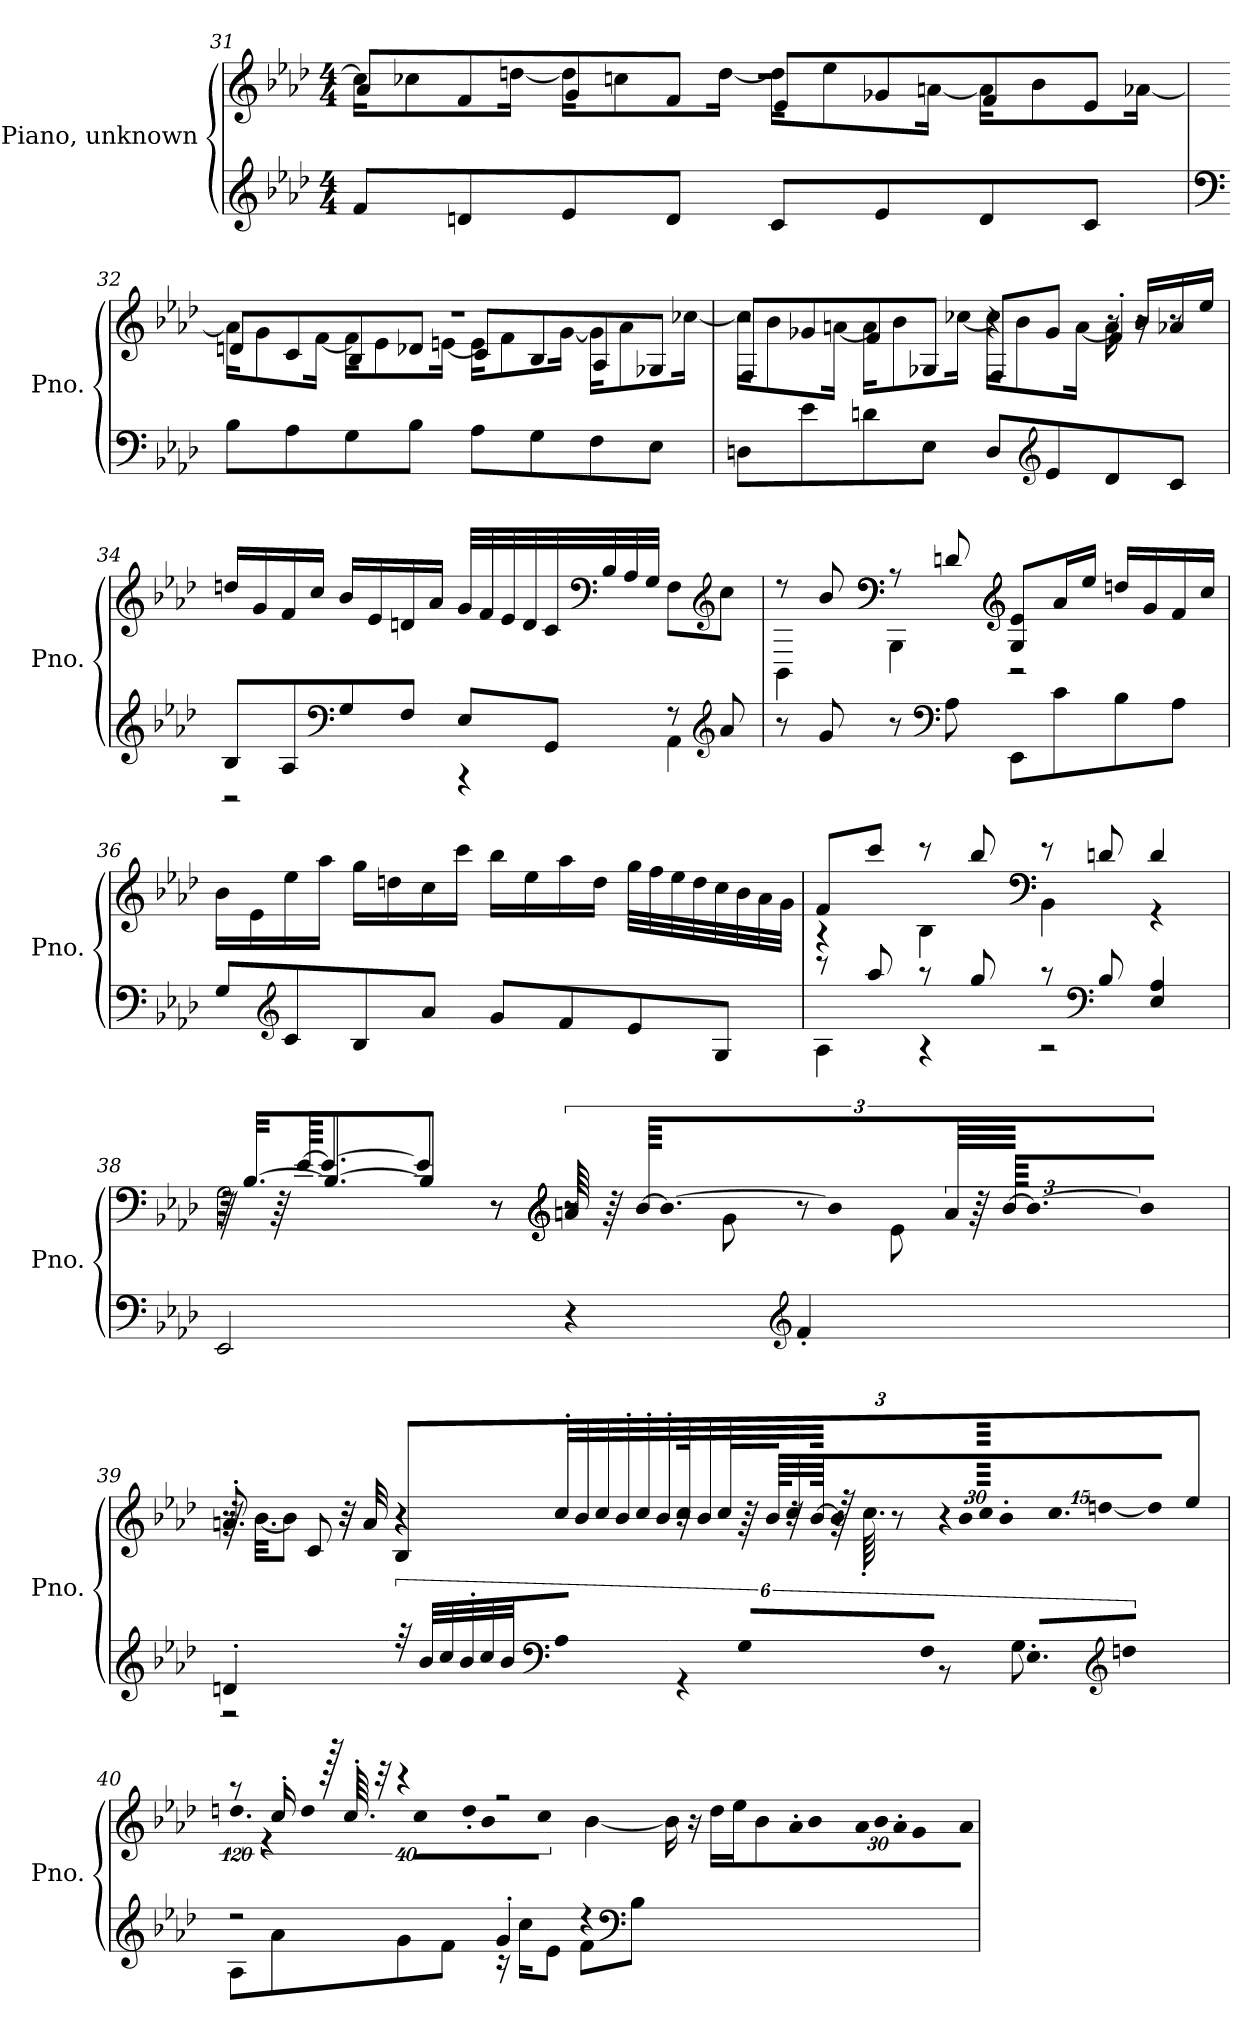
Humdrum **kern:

**kern	**kern
*part1	*part1
*staff2	*staff1
*I"Piano, unknown	*
*I'Pno.	*
!!LO:LB:g=z
*clefG2	*clefG2
*k[b-e-a-d-]	*k[b-e-a-d-]
*M4/4	*M4/4
=31	=31
*	*^
*	*	*^
8f/L	1r	16cc\KL]	8a-/L
.	.	8cc-X\	.
8dn/	.	.	8f/
.	.	[16ddn\Jk	.
8e-/	.	16dd\KL]	8g/
.	.	8ccn\	.
8d/J	.	.	8f/J
.	.	[16dd\Jk	.
8c/L	.	16dd\KL]	8e-/L
.	.	8ee-\	.
8e-/	.	.	8g-X/
.	.	[16an\Jk	.
8d/	.	16a\KL]	8f/
.	.	8b-\	.
8c/J	.	.	8e-/J
.	.	[16a-X\Jk	.
!!LO:LB:g=z	!!	!!
=32	=32	=32	=32
*clefF4	*	*	*
8B-\L	1r	16a-\KL]	8dn/L
.	.	8g\	.
8A-\	.	.	8c/
.	.	[16f\Jk	.
8G\	.	16f\KL]	8B-/
.	.	8e-\	.
8B-\J	.	.	8d-X/J
.	.	[16en\Jk	.
8A-\L	.	16e\KL]	8c/L
.	.	8f\	.
8G\	.	.	8B-/
.	.	[16g\Jk	.
8F\	.	16g\KL]	8A-/
.	.	8a-\	.
8E-\J	.	.	8G-X/J
.	.	[16cc-X\Jk	.
!!LO:PB:g=z	!!	!!
=33	=33	=33	=33
8Dn\L	2r	16cc-\KL]	8F/L
.	.	8b-\	.
8e-\	.	.	8g-X/
.	.	[16an\Jk	.
8dn\	.	16a\KL]	8f/
.	.	8b-\	.
8E-\J	.	.	8G-X/J
.	.	[16cc-X\Jk	.
8D/L	4r	16cc-\KL]	8F/L
.	.	8b-\	.
*clefG2	*	*	*
8e-/	.	.	8g-/J
.	.	[16a\Jk	.
8d/	16r	16a\]	4f'/
.	16b-/LL	16r	.
8c/J	16a-X/	8r	.
.	16ee-/JJ	.	.
*	*v	*v	*v
!!LO:LB:g=z
=34	=34
*^	*
8B-/L	2r	16ddn/LL
.	.	16g/
8A-/	.	16f/
.	.	16cc/JJ
*clefF4	*	*
8G/	.	16b-/LL
.	.	16e-/
8F/J	.	16dn/
.	.	16a-/JJ
8E-/L	4r	32g/LLL
.	.	32f/
.	.	32e-/
.	.	32d/
8GG/J	.	32c/
*	*	*clefF4
.	.	32B-/
.	.	32A-/
.	.	32G/JJJ
8r	4AA-\	8F\L
*clefG2	*	*clefG2
8a-/	.	8cc\J
*v	*v	*
=35	=35
*	*^
8r	8r	4BB-\
8g/	8b-/	.
*	*clefF4	*
8r	8r	4BBB-\
*clefF4	*	*
8A-\	8dn/	.
*	*clefG2	*
8EE-\L	8G/ 8e-/L	2r
8c\	16a-/L	.
.	16ee-/JJ	.
8B-\	16ddn/LL	.
.	16g/	.
8A-\J	16f/	.
.	16cc/JJ	.
*	*v	*v
!!LO:LB:g=z
=36	=36
8G/L	16b-\LL
.	16e-\
*clefG2	*
8c/	16ee-\
.	16aa-\JJ
8B-/	16gg\LL
.	16ddn\
8a-/J	16cc\
.	16ccc\JJ
8g/L	16bb-\LL
.	16ee-\
8f/	16aa-\
.	16dd\JJ
8e-/	32gg\LLL
.	32ff\
.	32ee-\
.	32dd\
8G/J	32cc\
.	32b-\
.	32a-\
.	32g\JJJ
=37	=37
*^	*^
8r	4A-\	8f/L	4r
8aa-/	.	8ccc/J	.
8r	4r	8r	4B-\
8gg/	.	8bb-/	.
*	*	*clefF4	*
8r	2r	8r	4BB-\
*clefF4	*	*	*
8B-/	.	8dn/	.
4E-/ 4A-/	.	4d/	4r
*v	*v	*	*
!!LO:LB:g=z
=38	=38	=38
*	*	*^
2EE-/	32r	2G\	64r
.	.	.	[32.B-/KKL
.	64r	.	.
.	[64e-/KKKL	.	.
.	8.e-/_	.	8.B-/_
.	8e-/J]	.	8B-/J]
.	8r	.	8r
*	*clefG2	*	*
4r	96an/	8r	2r
.	96r	.	.
.	[96b-/KKLL	.	.
.	16.b-/J_	.	.
.	8b-/]	8g\	.
*clefG2	*	*	*
4f'/	96a/Jkkk	8r	.
.	96r	.	.
.	[96b-/KKLL	.	.
.	16.b-/J_	.	.
.	8b-/J]	8e-\	.
!!LO:LB:g=z	!!	!!
=39	=39	=39	=39
*^	*	*	*
4dn'/	2r	8.an'/	64r	8r
.	.	.	[32.b-\KKL	.
.	.	.	8b-\J]	.
.	.	.	.	8c/
.	.	32r	16r	.
.	.	32a/	.	.
48r	.	8B-/L	4r	4r
48b-/LLL	.	.	.	.
48cc/	.	.	.	.
*Xbrackettup	*	*	*	*
48b-'/	.	.	.	.
48cc/	.	.	.	.
48b-/JJ	.	.	.	.
*clefF4	*	*	*	*
*	*	*Xbrackettup	*	*
8A-/J	.	48cc'/LL	.	.
.	.	48b-/	.	.
.	.	48cc/	.	.
.	.	48b-'/	.	.
.	.	48cc'/	.	.
.	.	48b-'/	.	.
8G/L	4r	96cc/K	16r	2r
.	.	48b-/	.	.
*	*	*brackettup	*	*
.	.	96cc/JJJk	.	.
.	.	96r	.	.
.	.	96b-/KLLL	.	.
*	*	*Xbrackettup	*	*
.	.	48cc/	32r	.
.	.	[96b-/K	.	.
.	.	32b-/]	128r	.
.	.	.	64.cc'\	.
!	!	!LO:N:vis=64	!	!
8F/J	.	960%17b-'/L	8r	.
!	!	!LO:N:vis=64	!	!
.	.	960%17cc/	.	.
.	.	1920ryy	.	.
!	!	!LO:N:vis=64	!	!
.	.	960%17b-'/	.	.
!	!	!LO:N:vis=64.	!	!
.	.	640%17cc/	.	.
!	!	!LO:N:vis=256	!	!
.	.	[1920%17ddn/JK	.	.
!	!	!LO:N:vis=32	!	!
.	.	640%23dd/JJJ]	.	.
8.E-'/L	8r	4ee-/	4r	.
.	8G\	.	.	.
*clefG2	*	*	*	*
16ddn/Jk	.	.	.	.
*	*	*	*v	*v
!!LO:LB:g=z
=40	=40	=40	=40
*	*	*	*brackettup
!	!	!	!LO:N:vis=16.
2r	8A-\L	8r	960%103ddn\
!	!	!	!LO:N:vis=32
.	.	.	640%23r
.	8a-\	16cc'/	.
!	!	!	!LO:N:vis=64
.	.	.	960%17dd\
!	!	!	!LO:N:vis=64
.	.	.	960%17cc\KLLL
!	!	!	!LO:N:vis=32
.	.	.	640%23dd'\
.	.	128r	.
.	.	64.cc'/	.
!	!	!	!LO:N:vis=64
.	.	.	960%17b-\L
.	.	32r	.
!	!	!	!LO:N:vis=64
.	.	.	960%17cc\JJJJ
.	8g\	4r	[4b-\
.	8f\J	.	.
4g'/	16r	2r	16b-\]
.	16cc\KL	.	16r
.	8e-\J	.	16dd\LL
.	.	.	16ee-\J
4r	8f\L	.	8b-\
*clefF4	*	*	*
*	*	*	*Xbrackettup
!	!	!	!LO:N:vis=64
.	8B-\J	.	960%17a-'\LLL
!	!	!	!LO:N:vis=64
.	.	.	960%17b-\
.	.	.	1920ryy
!	!	!	!LO:N:vis=64
.	.	.	960%17a-\
!	!	!	!LO:N:vis=64
.	.	.	960%17b-\
!	!	!	!LO:N:vis=64
.	.	.	960%17a-'\
!	!	!	!LO:N:vis=64
.	.	.	960%17g\
.	.	.	1920ryy
!	!	!	!LO:N:vis=64
.	.	.	960%17a-\JJJJ
*v	*v	*	*
*	*v	*v
=	=
*-	*-
